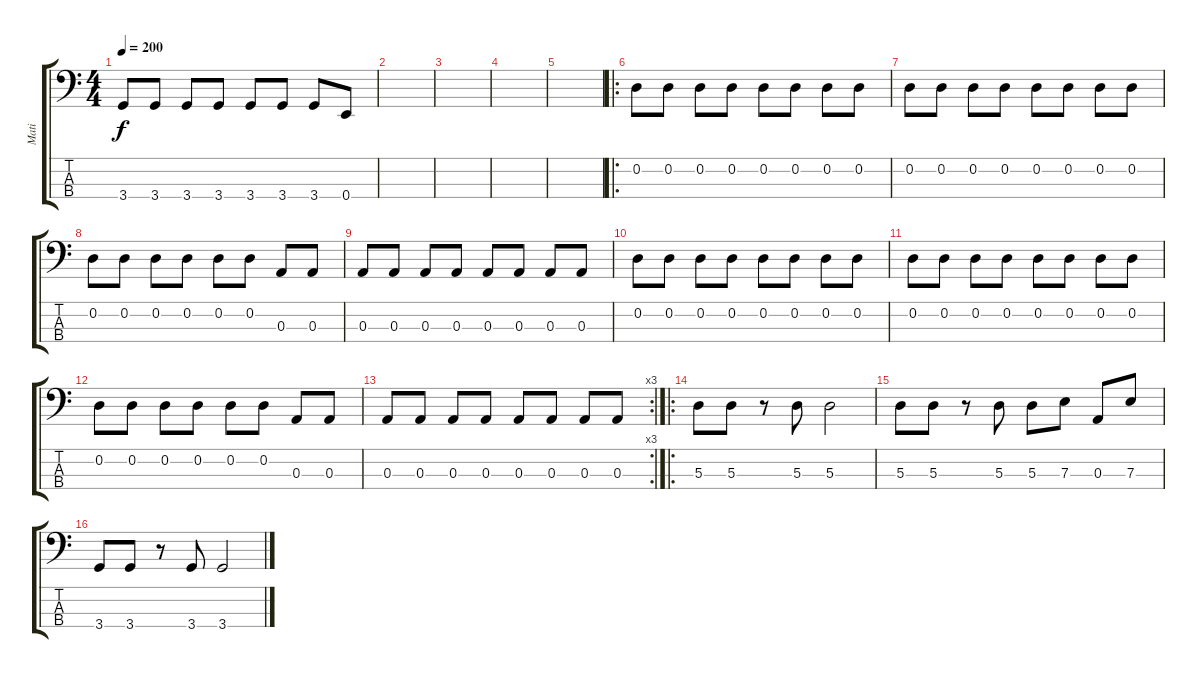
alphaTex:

\track ("Mati" "Mati") {instrument electricbasspick}
\staff {score tabs}
\tuning (G2 D2 A1 E1) {hide}
\ts (4 4)
\tempo 200
\clef f4
\ks c
3.4.8{dy f} 3.4.8 3.4.8 3.4.8 3.4.8 3.4.8 3.4.8 0.4.8 |
|
|
|
|
\ro
0.2.8{volume 16} 0.2.8{volume 14} 0.2.8 0.2.8 0.2.8 0.2.8 0.2.8 0.2.8 |
0.2.8 0.2.8 0.2.8 0.2.8 0.2.8 0.2.8 0.2.8 0.2.8 |
0.2.8 0.2.8 0.2.8 0.2.8 0.2.8 0.2.8 0.3.8 0.3.8 |
0.3.8 0.3.8 0.3.8 0.3.8 0.3.8 0.3.8 0.3.8 0.3.8 |
0.2.8 0.2.8 0.2.8 0.2.8 0.2.8 0.2.8 0.2.8 0.2.8 |
0.2.8 0.2.8 0.2.8 0.2.8 0.2.8 0.2.8 0.2.8 0.2.8 |
0.2.8 0.2.8 0.2.8 0.2.8 0.2.8 0.2.8 0.3.8 0.3.8 |
\rc 3
0.3.8 0.3.8 0.3.8 0.3.8 0.3.8 0.3.8 0.3.8 0.3.8 |
\ro
5.3.8 5.3.8 r.8 5.3.8 5.3.2 |
5.3.8 5.3.8 r.8 5.3.8 5.3.8 7.3.8 0.3.8 7.3.8 |
3.4.8 3.4.8 r.8 3.4.8 3.4.2
